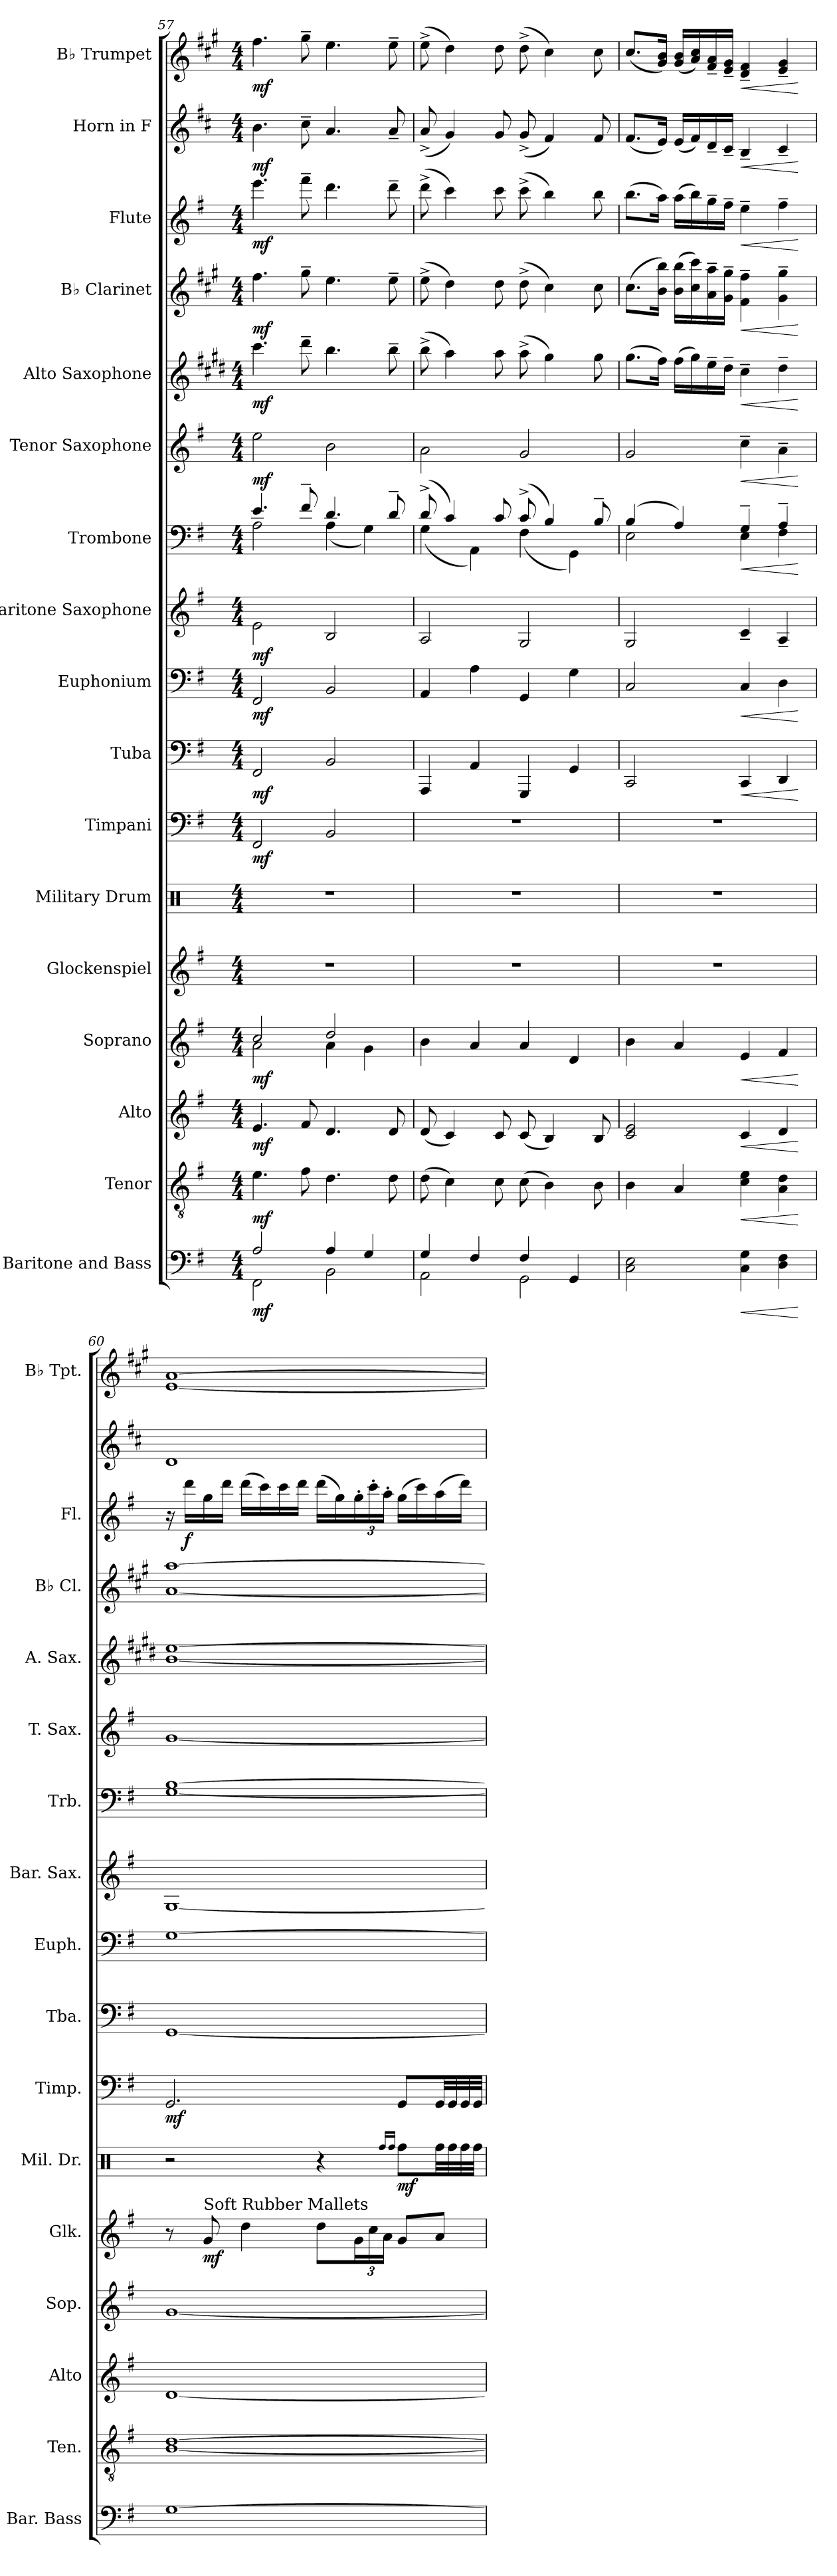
**kern	**dynam	**kern	**dynam	**kern	**dynam	**kern	**dynam	**kern	**dynam	**kern	**dynam	**kern	**dynam	**kern	**dynam	**kern	**dynam	**kern	**dynam	**kern	**dynam	**kern	**dynam	**kern	**dynam	**kern	**dynam	**kern	**dynam	**kern	**dynam	**kern	**dynam
*part17	*part17	*part16	*part16	*part15	*part15	*part14	*part14	*part13	*part13	*part12	*part12	*part11	*part11	*part10	*part10	*part9	*part9	*part8	*part8	*part7	*part7	*part6	*part6	*part5	*part5	*part4	*part4	*part3	*part3	*part2	*part2	*part1	*part1
*staff17	*staff17	*staff16	*staff16	*staff15	*staff15	*staff14	*staff14	*staff13	*staff13	*staff12	*staff12	*staff11	*staff11	*staff10	*staff10	*staff9	*staff9	*staff8	*staff8	*staff7	*staff7	*staff6	*staff6	*staff5	*staff5	*staff4	*staff4	*staff3	*staff3	*staff2	*staff2	*staff1	*staff1
*I"Baritone and Bass	*	*I"Tenor	*	*I"Alto	*	*I"Soprano	*	*I"Glockenspiel	*	*I"Military Drum	*	*I"Timpani	*	*I"Tuba	*	*I"Euphonium	*	*I"Baritone Saxophone	*	*I"Trombone	*	*I"Tenor Saxophone	*	*I"Alto Saxophone	*	*I"B♭ Clarinet	*	*I"Flute	*	*I"Horn in F	*	*I"B♭ Trumpet	*
*I'Bar. Bass	*	*I'Ten.	*	*I'Alto	*	*I'Sop.	*	*I'Glk.	*	*I'Mil. Dr.	*	*I'Timp.	*	*I'Tba.	*	*I'Euph.	*	*I'Bar. Sax.	*	*I'Trb.	*	*I'T. Sax.	*	*I'A. Sax.	*	*I'B♭ Cl.	*	*I'Fl.	*	*	*	*I'B♭ Tpt.	*
*clefF4	*	*clefGv2	*	*clefG2	*	*clefG2	*	*clefG2	*	*clefX	*	*clefF4	*	*clefF4	*	*clefF4	*	*clefG2	*	*clefF4	*	*clefG2	*	*clefG2	*	*clefG2	*	*clefG2	*	*clefG2	*	*clefG2	*
*	*	*	*	*	*	*	*	*ITrd-14c-24	*	*	*	*	*	*	*	*	*	*ITrd12c21	*	*	*	*ITrd8c14	*	*ITrd5c9	*	*ITrd1c2	*	*	*	*ITrd4c7	*	*ITrd1c2	*
*k[f#]	*	*k[f#]	*	*k[f#]	*	*k[f#]	*	*k[f#]	*	*k[]	*	*k[f#]	*	*k[f#]	*	*k[f#]	*	*k[f#]	*	*k[f#]	*	*k[f#]	*	*k[f#]	*	*k[f#]	*	*k[f#]	*	*k[f#]	*	*k[f#]	*
*M4/4	*	*M4/4	*	*M4/4	*	*M4/4	*	*M4/4	*	*M4/4	*	*M4/4	*	*M4/4	*	*M4/4	*	*M4/4	*	*M4/4	*	*M4/4	*	*M4/4	*	*M4/4	*	*M4/4	*	*M4/4	*	*M4/4	*
=57	=57	=57	=57	=57	=57	=57	=57	=57	=57	=57	=57	=57	=57	=57	=57	=57	=57	=57	=57	=57	=57	=57	=57	=57	=57	=57	=57	=57	=57	=57	=57	=57	=57
*^	*	*	*	*	*	*^	*	*	*	*	*	*	*	*	*	*	*	*	*	*^	*	*	*	*	*	*	*	*	*	*	*	*	*
!	!	!LO:DY:b	!	!LO:DY:b	!	!LO:DY:b	!	!	!LO:DY:b	!	!	!	!	!	!LO:DY:b	!	!LO:DY:b	!	!LO:DY:b	!	!LO:DY:b	!	!	!LO:DY:b	!	!	!	!	!	!	!	!	!	!	!	!
!	!	!	!	!	!	!	!	!	!	!	!	!	!	!	!	!	!	!	!	!	!	!	!	!LO:DY:n=1:b	!	!LO:DY:b	!	!LO:DY:b	!	!LO:DY:b	!	!LO:DY:b	!	!LO:DY:b	!	!LO:DY:b
2A/	2FF#\	mf	4.e\	mf	4.e/	mf	2cc/	2a\	mf	1r	.	1r	.	2FF#/	mf	2FF#/	mf	2FF#/	mf	2E\	mf	4.e/	2A\	mf mf	2e\	mf	4.ee\	mf	4.ee\	mf	4.eee\	mf	4.e\	mf	4.ee\	mf
.	.	.	8f#\	.	8f#/	.	.	.	.	.	.	.	.	.	.	.	.	.	.	.	.	8f#~/	.	.	.	.	8ff#~\	.	8ff#~\	.	8fff#~\	.	8f#~\	.	8ff#~\	.
4A/	2BB\	.	4.d\	.	4.d/	.	2dd/	4a\	.	.	.	.	.	2BB/	.	2BB/	.	2BB/	.	2BB/	.	4.d/	(4A\	.	2B\	.	4.dd\	.	4.dd\	.	4.ddd\	.	4.d/	.	4.dd\	.
4G/	.	.	.	.	.	.	.	4g\	.	.	.	.	.	.	.	.	.	.	.	.	.	.	4G\)	.	.	.	.	.	.	.	.	.	.	.	.	.
.	.	.	8d\	.	8d/	.	.	.	.	.	.	.	.	.	.	.	.	.	.	.	.	8d~/	.	.	.	.	8dd~\	.	8dd~\	.	8ddd~\	.	8d~/	.	8dd~\	.
*	*	*	*	*	*	*	*v	*v	*	*	*	*	*	*	*	*	*	*	*	*	*	*	*	*	*	*	*	*	*	*	*	*	*	*	*	*
!!LO:PB:g=z
=58	=58	=58	=58	=58	=58	=58	=58	=58	=58	=58	=58	=58	=58	=58	=58	=58	=58	=58	=58	=58	=58	=58	=58	=58	=58	=58	=58	=58	=58	=58	=58	=58	=58	=58	=58
4G/	2AA\	.	(8d\	.	(8d/	.	4b\	.	1r	.	1r	.	1r	.	4AAA/	.	4AA/	.	2AA/	.	(8d^/	(4G\	.	2A\	.	(8dd^\	.	(8dd^\	.	(8ddd^\	.	(8d^/	.	(8dd^\	.
.	.	.	4c\)	.	4c/)	.	.	.	.	.	.	.	.	.	.	.	.	.	.	.	4c/)	.	.	.	.	4cc\)	.	4cc\)	.	4ccc\)	.	4c/)	.	4cc\)	.
4F#/	.	.	.	.	.	.	4a/	.	.	.	.	.	.	.	4AA/	.	4A\	.	.	.	.	4AA\)	.	.	.	.	.	.	.	.	.	.	.	.	.
.	.	.	8c\	.	8c/	.	.	.	.	.	.	.	.	.	.	.	.	.	.	.	8c/	.	.	.	.	8cc\	.	8cc\	.	8ccc\	.	8c/	.	8cc\	.
4F#/	2GG\	.	(8c\	.	(8c/	.	4a/	.	.	.	.	.	.	.	4GGG/	.	4GG/	.	2GG/	.	(8c^/	(4F#\	.	2G/	.	(8cc^\	.	(8cc^\	.	(8ccc^\	.	(8c^/	.	(8cc^\	.
.	.	.	4B\)	.	4B/)	.	.	.	.	.	.	.	.	.	.	.	.	.	.	.	4B/)	.	.	.	.	4b\)	.	4b\)	.	4bb\)	.	4B/)	.	4b\)	.
4GG/	.	.	.	.	.	.	4d/	.	.	.	.	.	.	.	4GG/	.	4G\	.	.	.	.	4GG\)	.	.	.	.	.	.	.	.	.	.	.	.	.
.	.	.	8B\	.	8B/	.	.	.	.	.	.	.	.	.	.	.	.	.	.	.	8B~/	.	.	.	.	8b\	.	8b\	.	8bb\	.	8B/	.	8b\	.
*v	*v	*	*	*	*	*	*	*	*	*	*	*	*	*	*	*	*	*	*	*	*	*	*	*	*	*	*	*	*	*	*	*	*	*	*
=59	=59	=59	=59	=59	=59	=59	=59	=59	=59	=59	=59	=59	=59	=59	=59	=59	=59	=59	=59	=59	=59	=59	=59	=59	=59	=59	=59	=59	=59	=59	=59	=59	=59	=59
2C\ 2E\	.	4B\	.	2c/ 2e/	.	4b\	.	1r	.	1r	.	1r	.	2CC/	.	2C/	.	2GG/	.	(4B/	2E\	.	2G/	.	(8.b\L	.	(8.b\L	.	(8.bb\L	.	(8.B/L	.	(8.b/L	.
.	.	.	.	.	.	.	.	.	.	.	.	.	.	.	.	.	.	.	.	.	.	.	.	.	16a\Jk)	.	16a\ 16aa\Jk)	.	16aa\Jk)	.	16A/Jk)	.	16f#/ 16a/Jk)	.
.	.	4A/	.	.	.	4a/	.	.	.	.	.	.	.	.	.	.	.	.	.	4A/)	.	.	.	.	(16a\LL	.	(16a\ 16aa\LL	.	(16aa\LL	.	(16A/LL	.	(16f#/ 16a/LL	.
.	.	.	.	.	.	.	.	.	.	.	.	.	.	.	.	.	.	.	.	.	.	.	.	.	16b\)	.	16b\ 16bb\)	.	16bb\)	.	16B/)	.	16g/ 16b/)	.
.	.	.	.	.	.	.	.	.	.	.	.	.	.	.	.	.	.	.	.	.	.	.	.	.	16g~\	.	16g\~ 16gg\~	.	16gg~\	.	16G~/	.	16e/~ 16g/~	.
.	.	.	.	.	.	.	.	.	.	.	.	.	.	.	.	.	.	.	.	.	.	.	.	.	16f#~\JJ	.	16f#\~ 16ff#\~JJ	.	16ff#~\JJ	.	16F#~/JJ	.	16d/~ 16f#/~JJ	.
!	!LO:HP:b	!	!LO:HP:b	!	!LO:HP:b	!	!LO:HP:b	!	!	!	!	!	!	!	!LO:HP:b	!	!LO:HP:b	!	!	!	!	!LO:HP:b	!	!LO:HP:b	!	!LO:HP:b	!	!LO:HP:b	!	!LO:HP:b	!	!LO:HP:b	!	!LO:HP:b
4C\ 4G\	<	4c\ 4e\	<	4c/	<	4e/	<	.	.	.	.	.	.	4CC/	<	4C/	<	4C~/	.	4G~/	4E\	<	4c~\	<	4e~\	<	4e\~ 4ee\~	<	4ee~\	<	4E~/	<	4c/~ 4e/~	<
4D\ 4F#\	.	4A\ 4d\	.	4d/	.	4f#/	.	.	.	.	.	.	.	4DD/	.	4D\	.	4AA~/	.	4A~/	4F#\	.	4A~\	.	4f#~\	.	4f#\~ 4ff#\~	.	4ff#~\	.	4F#~/	.	4d/~ 4f#/~	.
*	*	*	*	*	*	*	*	*	*	*	*	*	*	*	*	*	*	*	*	*v	*v	*	*	*	*	*	*	*	*	*	*	*	*	*
.	[	.	[	.	[	.	[	.	.	.	.	.	.	.	[	.	[	.	.	.	[	.	[	.	[	.	[	.	[	.	[	.	[
=60	=60	=60	=60	=60	=60	=60	=60	=60	=60	=60	=60	=60	=60	=60	=60	=60	=60	=60	=60	=60	=60	=60	=60	=60	=60	=60	=60	=60	=60	=60	=60	=60	=60
!	!	!	!	!	!	!	!	!	!	!	!	!	!LO:DY:b	!	!	!	!	!	!	!	!	!	!	!	!	!	!	!	!	!	!	!	!
[1G	.	[1B [1d	.	[1d	.	[1g	.	8r	.	2r	.	2.GG/	mf	[1GG	.	[1G	.	[1GG	.	[1G [1B	.	[1G	.	[1d [1g	.	[1g [1gg	.	16r	.	1G	.	[1d [1g	.
!	!	!	!	!	!	!	!	!	!	!	!	!	!	!	!	!	!	!	!	!	!	!	!	!	!	!	!	!	!LO:DY:b	!	!	!	!
.	.	.	.	.	.	.	.	.	.	.	.	.	.	.	.	.	.	.	.	.	.	.	.	.	.	.	.	16ddd\LL	f	.	.	.	.
!	!	!	!	!	!	!	!	!LO:TX:a:t=Soft Rubber Mallets	!	!	!	!	!	!	!	!	!	!	!	!	!	!	!	!	!	!	!	!	!	!	!	!	!
!	!	!	!	!	!	!	!	!	!LO:DY:b	!	!	!	!	!	!	!	!	!	!	!	!	!	!	!	!	!	!	!	!	!	!	!	!
.	.	.	.	.	.	.	.	8ggg/	mf	.	.	.	.	.	.	.	.	.	.	.	.	.	.	.	.	.	.	16gg\	.	.	.	.	.
.	.	.	.	.	.	.	.	.	.	.	.	.	.	.	.	.	.	.	.	.	.	.	.	.	.	.	.	16ddd\JJ	.	.	.	.	.
.	.	.	.	.	.	.	.	4dddd\	.	.	.	.	.	.	.	.	.	.	.	.	.	.	.	.	.	.	.	(16ddd\LL	.	.	.	.	.
.	.	.	.	.	.	.	.	.	.	.	.	.	.	.	.	.	.	.	.	.	.	.	.	.	.	.	.	16ccc\)	.	.	.	.	.
.	.	.	.	.	.	.	.	.	.	.	.	.	.	.	.	.	.	.	.	.	.	.	.	.	.	.	.	16ccc\	.	.	.	.	.
.	.	.	.	.	.	.	.	.	.	.	.	.	.	.	.	.	.	.	.	.	.	.	.	.	.	.	.	16ddd\JJ	.	.	.	.	.
.	.	.	.	.	.	.	.	8dddd\L	.	4r	.	.	.	.	.	.	.	.	.	.	.	.	.	.	.	.	.	(16ddd\LL	.	.	.	.	.
.	.	.	.	.	.	.	.	.	.	.	.	.	.	.	.	.	.	.	.	.	.	.	.	.	.	.	.	16gg\)	.	.	.	.	.
*	*	*	*	*	*	*	*	*Xbrackettup	*	*	*	*	*	*	*	*	*	*	*	*	*	*	*	*	*	*	*	*Xbrackettup	*	*	*	*	*
.	.	.	.	.	.	.	.	24ggg\L	.	.	.	.	.	.	.	.	.	.	.	.	.	.	.	.	.	.	.	24gg'\	.	.	.	.	.
.	.	.	.	.	.	.	.	24cccc\	.	.	.	.	.	.	.	.	.	.	.	.	.	.	.	.	.	.	.	24ccc'\	.	.	.	.	.
.	.	.	.	.	.	.	.	24aaa\JJ	.	.	.	.	.	.	.	.	.	.	.	.	.	.	.	.	.	.	.	24aa'\JJ	.	.	.	.	.
.	.	.	.	.	.	.	.	.	.	16qRff/LL	.	.	.	.	.	.	.	.	.	.	.	.	.	.	.	.	.	.	.	.	.	.	.
.	.	.	.	.	.	.	.	.	.	16qRff/JJ	.	.	.	.	.	.	.	.	.	.	.	.	.	.	.	.	.	.	.	.	.	.	.
!	!	!	!	!	!	!	!	!	!	!	!LO:DY:b	!	!	!	!	!	!	!	!	!	!	!	!	!	!	!	!	!	!	!	!	!	!
.	.	.	.	.	.	.	.	8ggg/L	.	8Rff\L	mf	8GG/L	.	.	.	.	.	.	.	.	.	.	.	.	.	.	.	(16gg\LL	.	.	.	.	.
.	.	.	.	.	.	.	.	.	.	.	.	.	.	.	.	.	.	.	.	.	.	.	.	.	.	.	.	16ccc\)	.	.	.	.	.
.	.	.	.	.	.	.	.	8aaa/J	.	32Rff\LL	.	32GG/LL	.	.	.	.	.	.	.	.	.	.	.	.	.	.	.	(16aa\	.	.	.	.	.
.	.	.	.	.	.	.	.	.	.	32Rff\	.	32GG/	.	.	.	.	.	.	.	.	.	.	.	.	.	.	.	.	.	.	.	.	.
.	.	.	.	.	.	.	.	.	.	32Rff\	.	32GG/	.	.	.	.	.	.	.	.	.	.	.	.	.	.	.	16ddd\JJ)	.	.	.	.	.
.	.	.	.	.	.	.	.	.	.	32Rff\JJJ	.	32GG/JJJ	.	.	.	.	.	.	.	.	.	.	.	.	.	.	.	.	.	.	.	.	.
=	=	=	=	=	=	=	=	=	=	=	=	=	=	=	=	=	=	=	=	=	=	=	=	=	=	=	=	=	=	=	=	=	=
*-	*-	*-	*-	*-	*-	*-	*-	*-	*-	*-	*-	*-	*-	*-	*-	*-	*-	*-	*-	*-	*-	*-	*-	*-	*-	*-	*-	*-	*-	*-	*-	*-	*-
